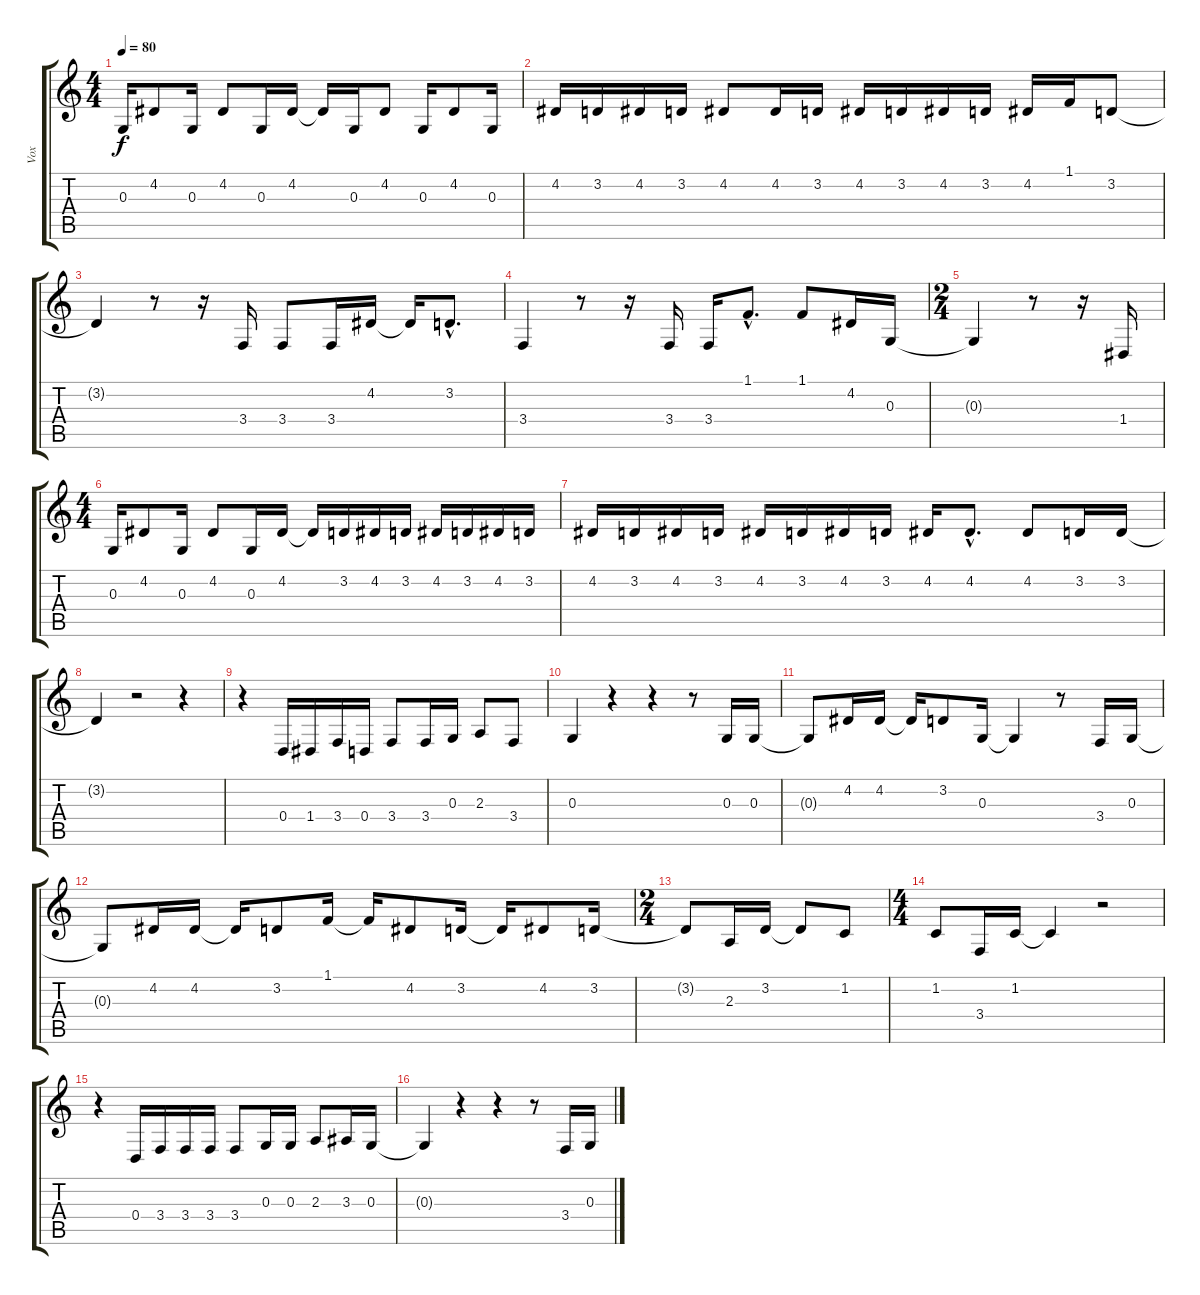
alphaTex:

\track ("Vox" "Vox") {instrument drawbarorgan}
\staff {score tabs}
\tuning (E4 B3 G3 D3 A2 E2) {hide}
\ts (4 4)
\tempo 80
\clef g2
\ks c
0.3.16{dy f} 4.2.8 0.3.16 4.2.8 0.3.16 4.2.16 4.2{t}.16 0.3.16 4.2.8 0.3.16 4.2.8 0.3.16 |
4.2.16 3.2.16 4.2.16 3.2.16 4.2.8 4.2.16 3.2.16 4.2.16 3.2.16 4.2.16 3.2.16 4.2.16 1.1.16 3.2.8 |
3.2{t}.4 r.8 r.16 3.4.16 3.4.8 3.4.16 4.2.16 4.2{t}.16 3.2{hac}.8{d} |
3.4.4 r.8 r.16 3.4.16 3.4.16 1.1{hac}.8{d} 1.1.8 4.2.16 0.3.16 |
\ts (2 4)
0.3{t}.4 r.8 r.16 1.4.16 |
\ts (4 4)
0.3.16 4.2.8 0.3.16 4.2.8 0.3.16 4.2.16 4.2{t}.16 3.2.16 4.2.16 3.2.16 4.2.16 3.2.16 4.2.16 3.2.16 |
4.2.16 3.2.16 4.2.16 3.2.16 4.2.16 3.2.16 4.2.16 3.2.16 4.2.16 4.2{hac}.8{d} 4.2.8 3.2.16 3.2.16 |
3.2{t}.4 r.2 r.4 |
r.4 0.4.16 1.4.16 3.4.16 0.4.16 3.4.8 3.4.16 0.3.16 2.3.8 3.4.8 |
0.3.4 r.4 r.4 r.8 0.3.16 0.3.16 |
0.3{t}.8 4.2.16 4.2.16 4.2{t}.16 3.2.8 0.3.16 0.3{t}.4 r.8 3.4.16 0.3.16 |
0.3{t}.8 4.2.16 4.2.16 4.2{t}.16 3.2.8 1.1.16 1.1{t}.16 4.2.8 3.2.16 3.2{t}.16 4.2.8 3.2.16 |
\ts (2 4)
3.2{t}.8 2.3.16 3.2.16 3.2{t}.8 1.2.8 |
\ts (4 4)
1.2.8 3.4.16 1.2.16 1.2{t}.4 r.2 |
r.4 0.4.16 3.4.16 3.4.16 3.4.16 3.4.8 0.3.16 0.3.16 2.3.8 3.3.16 0.3.16 |
0.3{t}.4 r.4 r.4 r.8 3.4.16 0.3.16
